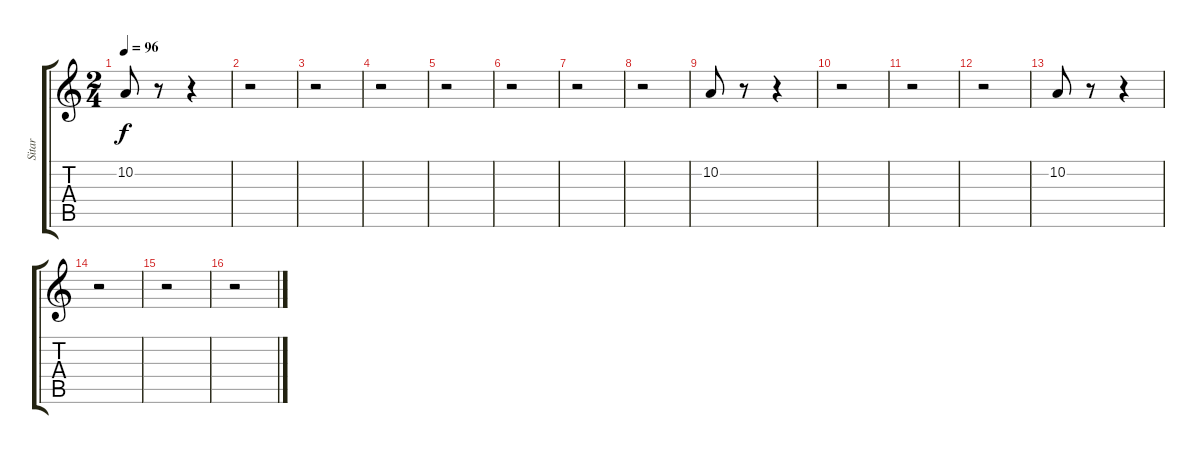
\track ("Sitar" "Sitar") {instrument sitar}
\staff {score tabs}
\tuning (E4 B3 G3 D3 A2 E2) {hide}
\ts (2 4)
\tempo 96
\clef g2
\ks c
10.2.8{dy f} r.8 r.4 |
r.2 |
r.2 |
r.2 |
r.2 |
r.2 |
r.2 |
r.2 |
10.2.8 r.8 r.4 |
r.2 |
r.2 |
r.2 |
10.2.8 r.8 r.4 |
r.2 |
r.2 |
r.2
